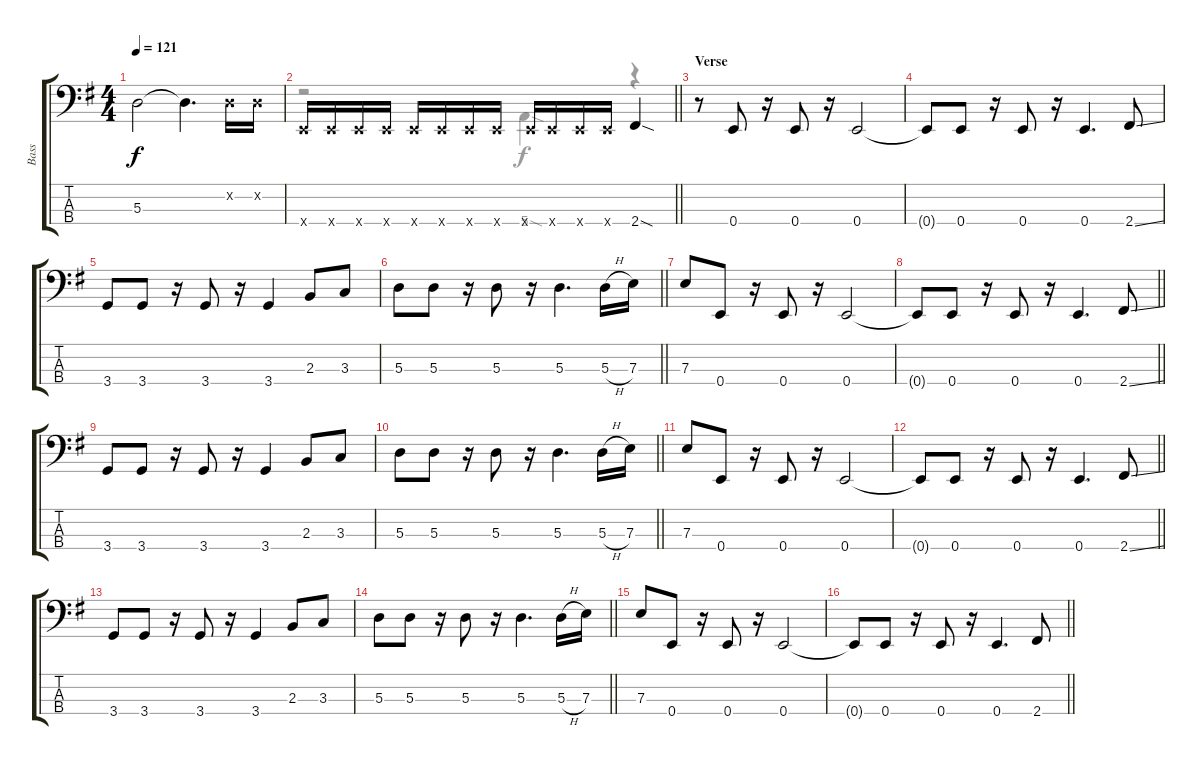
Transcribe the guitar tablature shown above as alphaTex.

\track ("Bass" "Bass") {instrument electricbassfinger}
\staff {score tabs}
\tuning (G2 D2 A1 E1) {hide}
\voice
\ts (4 4)
\tempo 121
\clef f4
\ks g
5.3.2{dy f} 5.3{t}.4{d} 0.2{x}.16 0.2{x}.16 |
\barLineRight lightlight
0.4{x}.16 0.4{x}.16 0.4{x}.16 0.4{x}.16 0.4{x}.16 0.4{x}.16 0.4{x}.16 0.4{x}.16 0.4{x}.16 0.4{x}.16 0.4{x}.16 0.4{x}.16 2.4{sod}.4 |
\section ("" "Verse")
r.8 0.4.8 r.16 0.4.8 r.16 0.4.2 |
0.4{t}.8 0.4.8 r.16 0.4.8 r.16 0.4.4{d} 2.4{ss}.8 |
3.4.8 3.4.8 r.16 3.4.8 r.16 3.4.4 2.3.8 3.3.8 |
\barLineRight lightlight
5.3.8 5.3.8 r.16 5.3.8 r.16 5.3.4{d} 5.3{h}.16 7.3.16 |
7.3.8 0.4.8 r.16 0.4.8 r.16 0.4.2 |
\barLineRight lightlight
0.4{t}.8 0.4.8 r.16 0.4.8 r.16 0.4.4{d} 2.4{ss}.8 |
3.4.8 3.4.8 r.16 3.4.8 r.16 3.4.4 2.3.8 3.3.8 |
\barLineRight lightlight
5.3.8 5.3.8 r.16 5.3.8 r.16 5.3.4{d} 5.3{h}.16 7.3.16 |
7.3.8 0.4.8 r.16 0.4.8 r.16 0.4.2 |
\barLineRight lightlight
0.4{t}.8 0.4.8 r.16 0.4.8 r.16 0.4.4{d} 2.4{ss}.8 |
3.4.8 3.4.8 r.16 3.4.8 r.16 3.4.4 2.3.8 3.3.8 |
\barLineRight lightlight
5.3.8 5.3.8 r.16 5.3.8 r.16 5.3.4{d} 5.3{h}.16 7.3.16 |
7.3.8 0.4.8 r.16 0.4.8 r.16 0.4.2 |
\barLineRight lightlight
0.4{t}.8 0.4.8 r.16 0.4.8 r.16 0.4.4{d} 2.4{ss}.8
\voice
\clef f4
\ottava regular
\simile none
\ks g
|
\barLineRight lightlight
r.2 5.4{sod}.4 r.4 |
|
|
|
\barLineRight lightlight
|
|
\barLineRight lightlight
|
|
\barLineRight lightlight
|
|
\barLineRight lightlight
|
|
\barLineRight lightlight
|
|
\barLineRight lightlight
